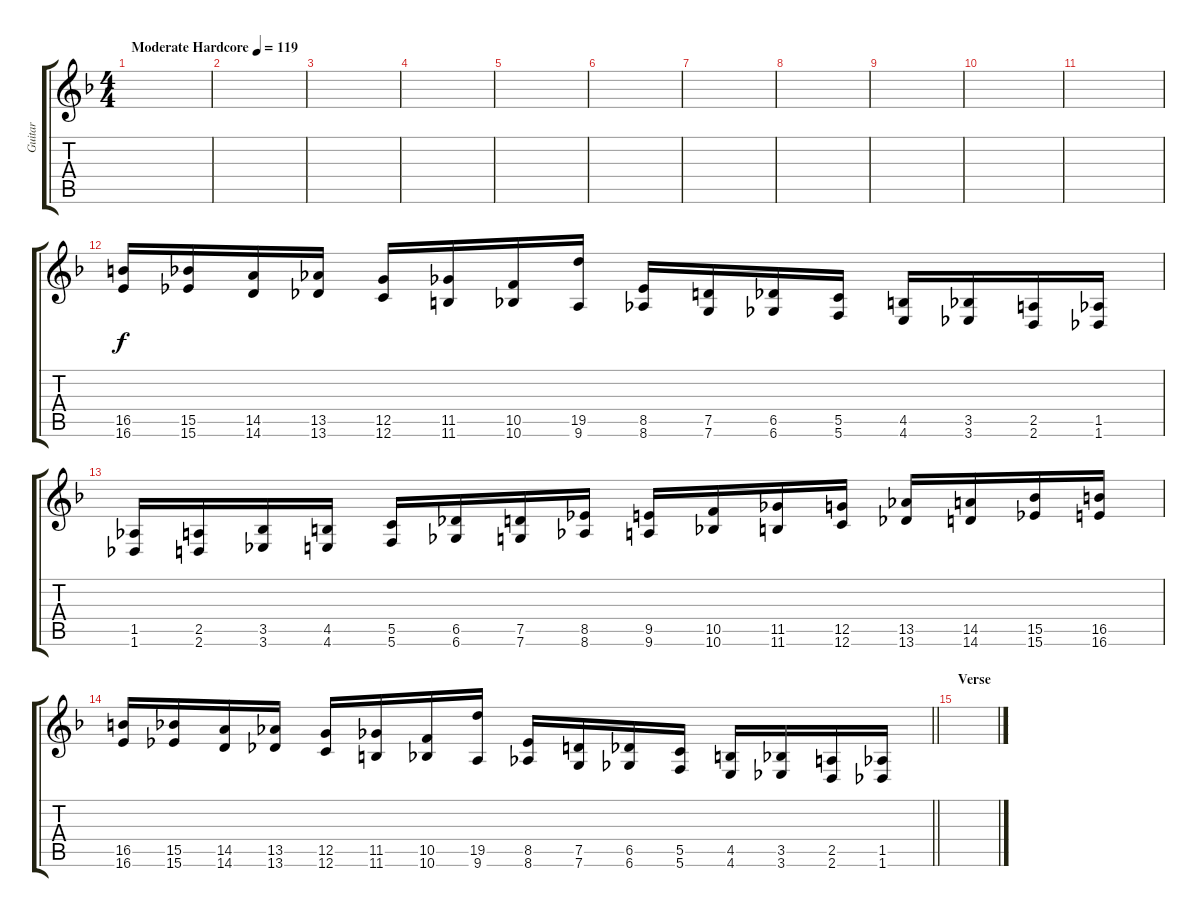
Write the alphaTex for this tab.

\track ("Guitar" "Guitar") {instrument distortionguitar}
\staff {score tabs}
\tuning (D4 A3 F3 C3 G2 C2) {hide}
\ts (4 4)
\tempo (119 "Moderate Hardcore")
\clef g2
\ks dminor
|
|
|
|
|
|
|
|
|
|
|
(16.5 16.6).16{instrument guitarfretnoise} (15.5 15.6).16 (14.5 14.6).16 (13.5 13.6).16 (12.5 12.6).16 (11.5 11.6).16 (10.5 10.6).16 (19.5 9.6).16 (8.5 8.6).16 (7.5 7.6).16 (6.5 6.6).16 (5.5 5.6).16 (4.5 4.6).16 (3.5 3.6).16 (2.5 2.6).16 (1.5 1.6).16 |
(1.5 1.6).16 (2.5 2.6).16 (3.5 3.6).16 (4.5 4.6).16 (5.5 5.6).16 (6.5 6.6).16 (7.5 7.6).16 (8.5 8.6).16 (9.5 9.6).16 (10.5 10.6).16 (11.5 11.6).16 (12.5 12.6).16 (13.5 13.6).16 (14.5 14.6).16 (15.5 15.6).16 (16.5 16.6).16 |
\barLineRight lightlight
(16.5 16.6).16 (15.5 15.6).16 (14.5 14.6).16 (13.5 13.6).16 (12.5 12.6).16 (11.5 11.6).16 (10.5 10.6).16 (19.5 9.6).16 (8.5 8.6).16 (7.5 7.6).16 (6.5 6.6).16 (5.5 5.6).16 (4.5 4.6).16 (3.5 3.6).16 (2.5 2.6).16 (1.5 1.6).16 |
\section ("" "Verse")
